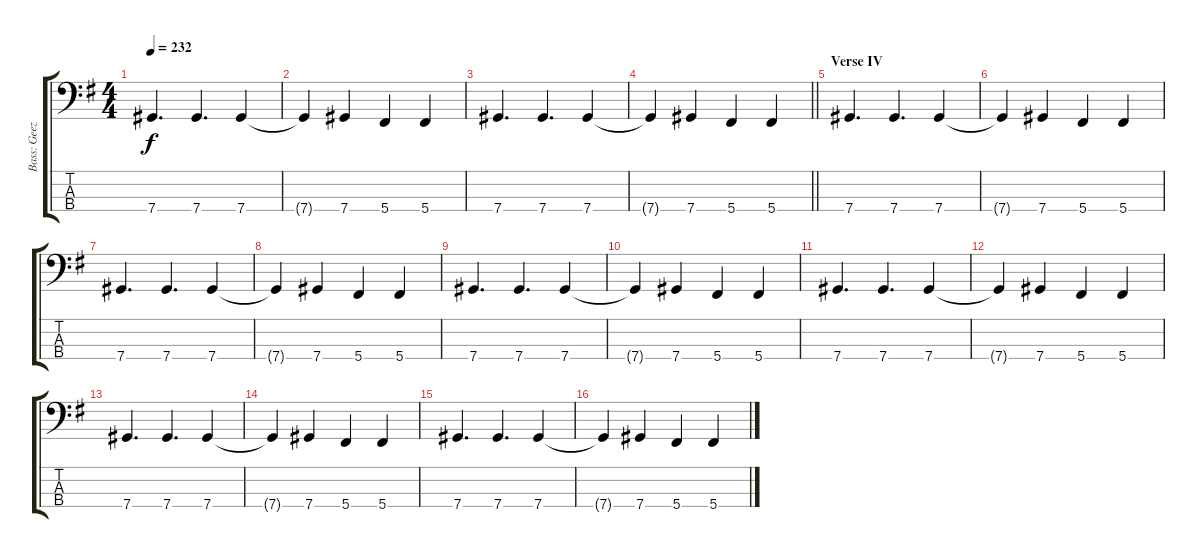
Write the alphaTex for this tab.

\track ("Bass: Geezer" "Bass: Geez") {instrument electricbassfinger}
\staff {score tabs}
\tuning (E2 B1 Gb1 Db1) {hide}
\ts (4 4)
\tempo 232
\clef f4
\ks g
7.4.4{d dy f} 7.4.4{d} 7.4.4 |
7.4{t}.4 7.4.4 5.4.4 5.4.4 |
7.4.4{d} 7.4.4{d} 7.4.4 |
\barLineRight lightlight
7.4{t}.4 7.4.4 5.4.4 5.4.4 |
\section ("" "Verse IV")
7.4.4{d} 7.4.4{d} 7.4.4 |
7.4{t}.4 7.4.4 5.4.4 5.4.4 |
7.4.4{d} 7.4.4{d} 7.4.4 |
7.4{t}.4 7.4.4 5.4.4 5.4.4 |
7.4.4{d} 7.4.4{d} 7.4.4 |
7.4{t}.4 7.4.4 5.4.4 5.4.4 |
7.4.4{d} 7.4.4{d} 7.4.4 |
7.4{t}.4 7.4.4 5.4.4 5.4.4 |
7.4.4{d} 7.4.4{d} 7.4.4 |
7.4{t}.4 7.4.4 5.4.4 5.4.4 |
7.4.4{d} 7.4.4{d} 7.4.4 |
7.4{t}.4 7.4.4 5.4.4 5.4.4
